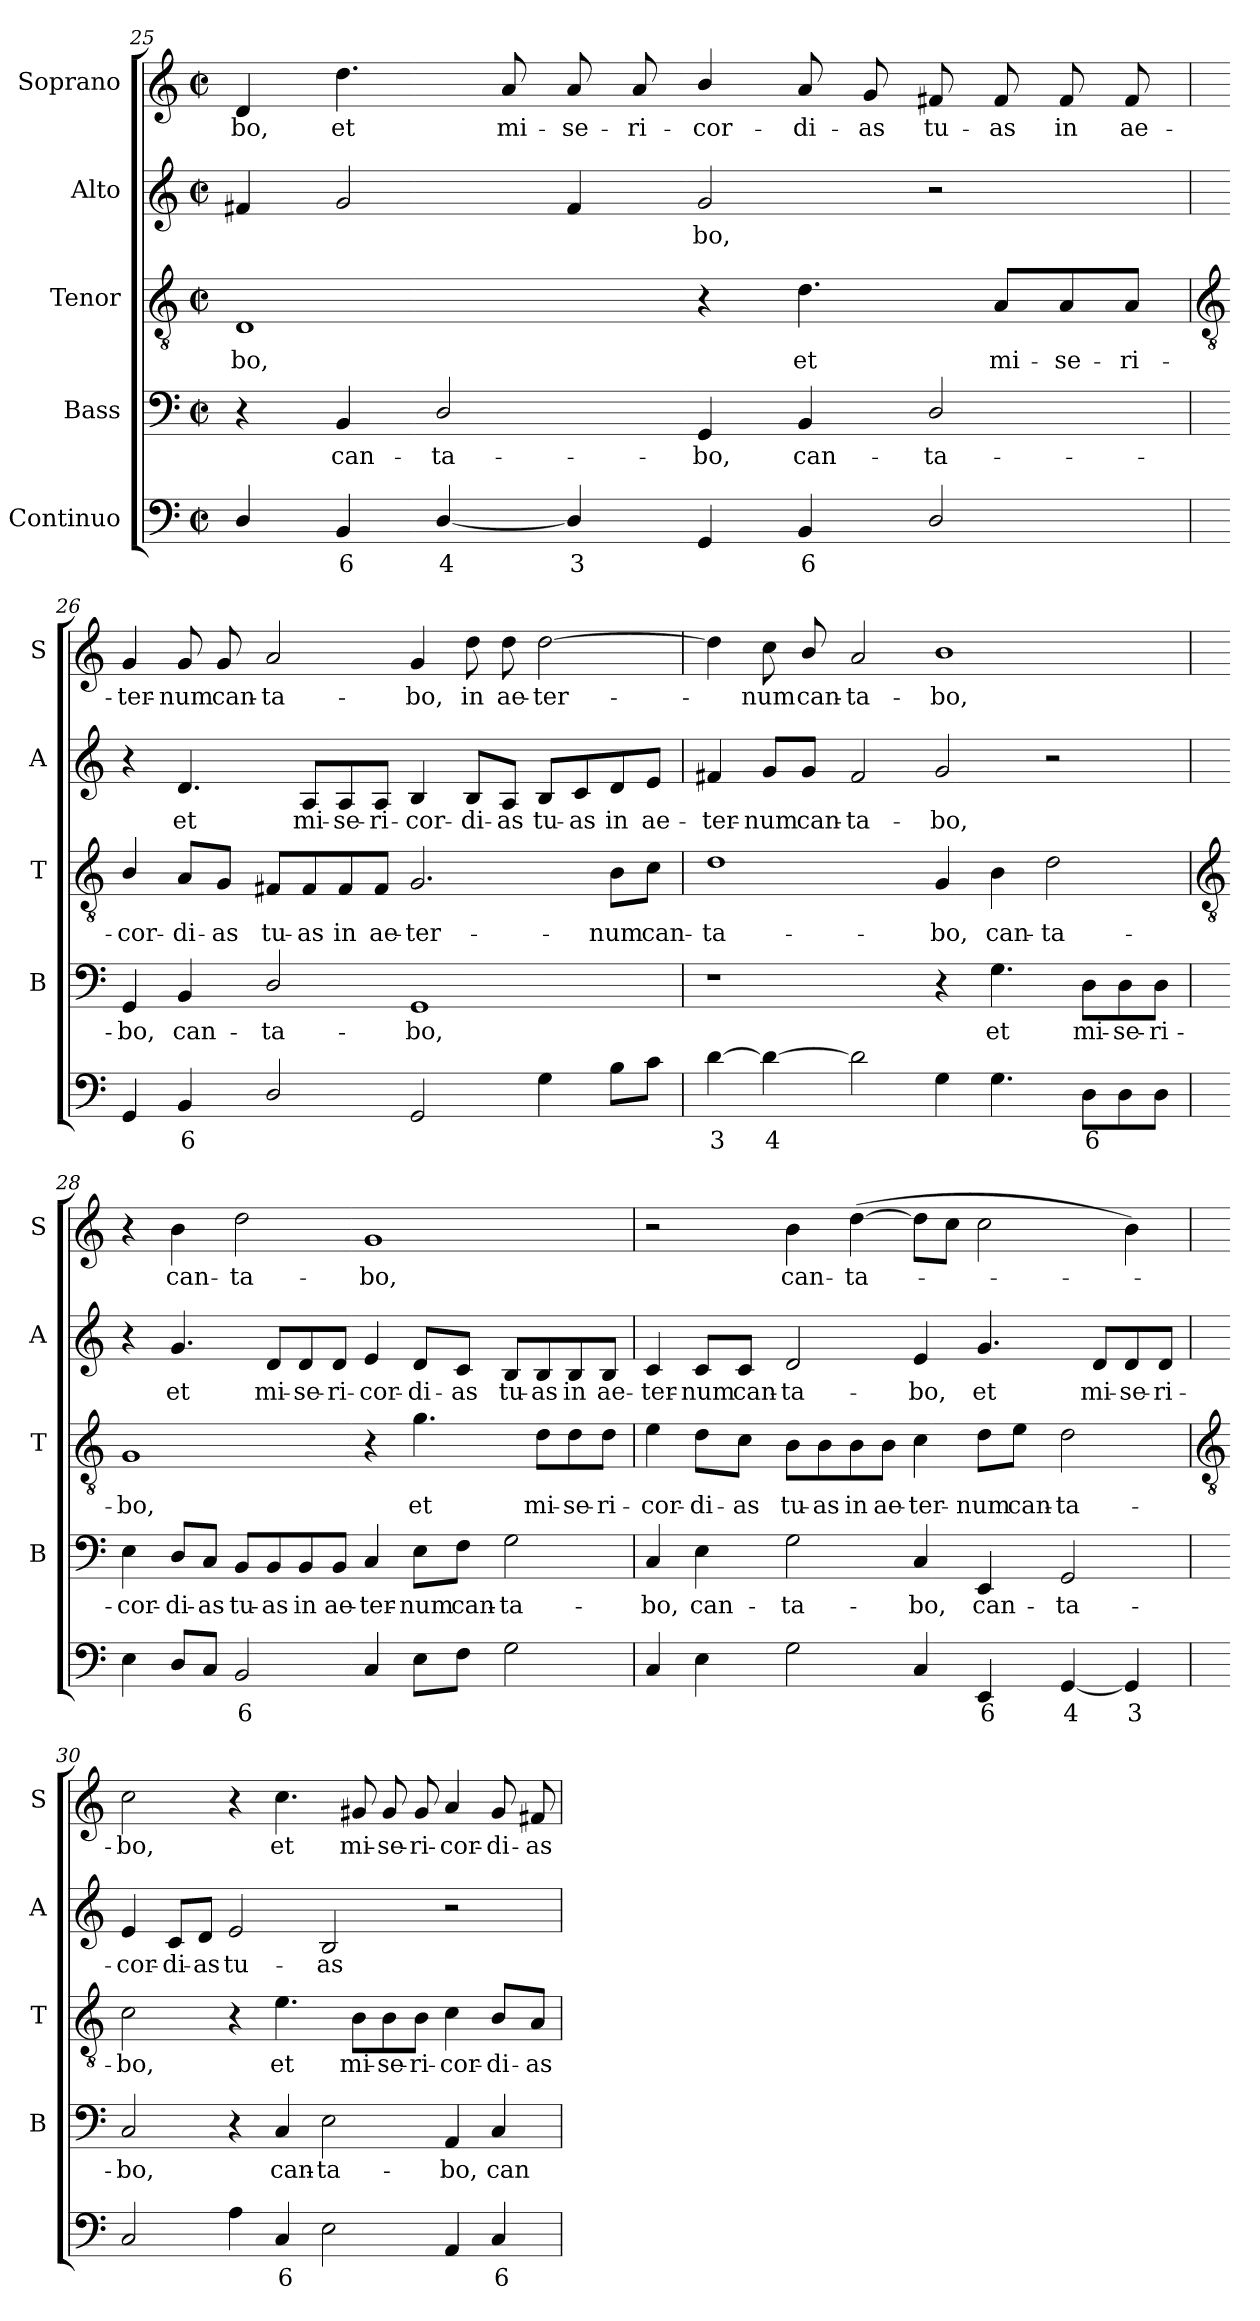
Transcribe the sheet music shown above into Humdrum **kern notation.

**kern	**text	**kern	**text	**kern	**text	**kern	**text	**kern	**text
*part5	*part5	*part4	*part4	*part3	*part3	*part2	*part2	*part1	*part1
*staff5	*staff5	*staff4	*staff4	*staff3	*staff3	*staff2	*staff2	*staff1	*staff1
*I"Continuo	*	*I"Bass	*	*I"Tenor	*	*I"Alto	*	*I"Soprano	*
*	*	*I'B	*	*I'T	*	*I'A	*	*I'S	*
*clefF4	*	*clefF4	*	*clefGv2	*	*clefG2	*	*clefG2	*
*k[]	*	*k[]	*	*k[]	*	*k[]	*	*k[]	*
*C:	*	*C:	*	*C:	*	*C:	*	*C:	*
*M4/2	*	*M4/2	*	*M4/2	*	*M4/2	*	*M4/2	*
*met(c|)	*	*met(c|)	*	*met(c|)	*	*met(c|)	*	*met(c|)	*
=25	=25	=25	=25	=25	=25	=25	=25	=25	=25
!	!	!	!	!	!LO:LY:b	!	!	!	!LO:LY:b
4D/	.	4r	.	1D	-bo,	4f#X	.	4d	bo,
!	!LO:LY:b	!	!LO:LY:b	!	!	!	!	!	!LO:LY:b
4BB	6	4BB	can-	.	.	2g	.	4.dd	et
!	!LO:LY:b	!	!LO:LY:b	!	!	!	!	!	!
[4D/	4	2D/	-ta-	.	.	.	.	.	.
!	!	!	!	!	!	!	!	!	!LO:LY:b
.	.	.	.	.	.	.	.	8a	mi-
!	!LO:LY:b	!	!	!	!	!	!	!	!LO:LY:b
4D/]	3	.	.	.	.	4f#	.	8a	-se-
!	!	!	!	!	!	!	!	!	!LO:LY:b
.	.	.	.	.	.	.	.	8a	-ri-
!	!	!	!LO:LY:b	!	!	!	!LO:LY:b	!	!LO:LY:b
4GG	.	4GG	-bo,	4r	.	2g	bo,	4b/	-cor-
!	!LO:LY:b	!	!LO:LY:b	!	!LO:LY:b	!	!	!	!LO:LY:b
4BB	6	4BB	can-	4.d	et	.	.	8a	-di-
!	!	!	!	!	!	!	!	!	!LO:LY:b
.	.	.	.	.	.	.	.	8g	-as
!	!	!	!LO:LY:b	!	!	!	!	!	!LO:LY:b
2D/	.	2D/	-ta-	.	.	2r	.	8f#X	tu-
!	!	!	!	!	!LO:LY:b	!	!	!	!LO:LY:b
.	.	.	.	8A/L	mi-	.	.	8f#	-as
!	!	!	!	!	!LO:LY:b	!	!	!	!LO:LY:b
.	.	.	.	8A/	-se-	.	.	8f#	in
!	!	!	!	!	!LO:LY:b	!	!	!	!LO:LY:b
.	.	.	.	8A/J	-ri-	.	.	8f#	ae-
!!LO:LB:g=z
=26	=26	=26	=26	=26	=26	=26	=26	=26	=26
*	*	*	*	*clefGv2	*	*	*	*	*
!	!	!	!LO:LY:b	!	!LO:LY:b	!	!	!	!LO:LY:b
4GG	.	4GG	-bo,	4B/	-cor-	4r	.	4g	-ter-
!	!LO:LY:b	!	!LO:LY:b	!	!LO:LY:b	!	!LO:LY:b	!	!LO:LY:b
4BB	6	4BB	can-	8A/L	-di-	4.d	et	8g	-num
!	!	!	!	!	!LO:LY:b	!	!	!	!LO:LY:b
.	.	.	.	8G/J	-as	.	.	8g	can-
!	!	!	!LO:LY:b	!	!LO:LY:b	!	!	!	!LO:LY:b
2D/	.	2D/	-ta-	8F#X/L	tu-	.	.	2a	-ta-
!	!	!	!	!	!LO:LY:b	!	!LO:LY:b	!	!
.	.	.	.	8F#/	-as	8A/L	mi-	.	.
!	!	!	!	!	!LO:LY:b	!	!LO:LY:b	!	!
.	.	.	.	8F#/	in	8A/	-se-	.	.
!	!	!	!	!	!LO:LY:b	!	!LO:LY:b	!	!
.	.	.	.	8F#/J	ae-	8A/J	-ri-	.	.
!	!	!	!LO:LY:b	!	!LO:LY:b	!	!LO:LY:b	!	!LO:LY:b
2GG	.	1GG	-bo,	2.G	-ter-	4B	-cor-	4g	-bo,
!	!	!	!	!	!	!	!LO:LY:b	!	!LO:LY:b
.	.	.	.	.	.	8B/L	-di-	8dd	in
!	!	!	!	!	!	!	!LO:LY:b	!	!LO:LY:b
.	.	.	.	.	.	8A/J	-as	8dd	ae-
!	!	!	!	!	!	!	!LO:LY:b	!	!LO:LY:b
4G	.	.	.	.	.	8B/L	tu-	[2dd	-ter-
!	!	!	!	!	!	!	!LO:LY:b	!	!
.	.	.	.	.	.	8c/	-as	.	.
!	!	!	!	!	!LO:LY:b	!	!LO:LY:b	!	!
8BL	.	.	.	8B\L	-num	8d/	in	.	.
!	!	!	!	!	!LO:LY:b	!	!LO:LY:b	!	!
8cJ	.	.	.	8c\J	can-	8e/J	ae-	.	.
=27	=27	=27	=27	=27	=27	=27	=27	=27	=27
!	!LO:LY:b	!	!	!	!LO:LY:b	!	!LO:LY:b	!	!
[4d	3	1r	.	1d	-ta-	4f#X	-ter-	4dd]	.
!	!LO:LY:b	!	!	!	!	!	!LO:LY:b	!	!LO:LY:b
4d_	4	.	.	.	.	8g/L	-num	8cc	num
!	!	!	!	!	!	!	!LO:LY:b	!	!LO:LY:b
.	.	.	.	.	.	8g/J	can-	8b/	can-
!	!	!	!	!	!	!	!LO:LY:b	!	!LO:LY:b
2d]	.	.	.	.	.	2f#	-ta-	2a	-ta-
!	!	!	!	!	!LO:LY:b	!	!LO:LY:b	!	!LO:LY:b
4G	.	4r	.	4G	-bo,	2g	-bo,	1b	-bo,
!	!	!	!LO:LY:b	!	!LO:LY:b	!	!	!	!
4.G	.	4.G	et	4B	can-	.	.	.	.
!	!	!	!	!	!LO:LY:b	!	!	!	!
.	.	.	.	2d	-ta-	2r	.	.	.
!	!LO:LY:b	!	!LO:LY:b	!	!	!	!	!	!
8DL	6	8D\L	mi-	.	.	.	.	.	.
!	!	!	!LO:LY:b	!	!	!	!	!	!
8D	.	8D\	-se-	.	.	.	.	.	.
!	!	!	!LO:LY:b	!	!	!	!	!	!
8DJ	.	8D\J	-ri-	.	.	.	.	.	.
!!LO:LB:g=z
=28	=28	=28	=28	=28	=28	=28	=28	=28	=28
*	*	*	*	*clefGv2	*	*	*	*	*
!	!	!	!LO:LY:b	!	!LO:LY:b	!	!	!	!
4E	.	4E	-cor-	1G	-bo,	4r	.	4r	.
!	!	!	!LO:LY:b	!	!	!	!LO:LY:b	!	!LO:LY:b
8DL	.	8D/L	-di-	.	.	4.g	et	4b	can-
!	!	!	!LO:LY:b	!	!	!	!	!	!
8CJ	.	8C/J	-as	.	.	.	.	.	.
!	!LO:LY:b	!	!LO:LY:b	!	!	!	!	!	!LO:LY:b
2BB	6	8BB/L	tu-	.	.	.	.	2dd	-ta-
!	!	!	!LO:LY:b	!	!	!	!LO:LY:b	!	!
.	.	8BB/	-as	.	.	8d/L	mi-	.	.
!	!	!	!LO:LY:b	!	!	!	!LO:LY:b	!	!
.	.	8BB/	in	.	.	8d/	-se-	.	.
!	!	!	!LO:LY:b	!	!	!	!LO:LY:b	!	!
.	.	8BB/J	ae-	.	.	8d/J	-ri-	.	.
!	!	!	!LO:LY:b	!	!	!	!LO:LY:b	!	!LO:LY:b
4C	.	4C	-ter-	4r	.	4e	-cor-	1g	-bo,
!	!	!	!LO:LY:b	!	!LO:LY:b	!	!LO:LY:b	!	!
8EL	.	8E\L	-num	4.g	et	8d/L	-di-	.	.
!	!	!	!LO:LY:b	!	!	!	!LO:LY:b	!	!
8FJ	.	8F\J	can-	.	.	8c/J	-as	.	.
!	!	!	!LO:LY:b	!	!	!	!LO:LY:b	!	!
2G	.	2G	-ta-	.	.	8B/L	tu-	.	.
!	!	!	!	!	!LO:LY:b	!	!LO:LY:b	!	!
.	.	.	.	8d\L	mi-	8B/	-as	.	.
!	!	!	!	!	!LO:LY:b	!	!LO:LY:b	!	!
.	.	.	.	8d\	-se-	8B/	in	.	.
!	!	!	!	!	!LO:LY:b	!	!LO:LY:b	!	!
.	.	.	.	8d\J	-ri-	8B/J	ae-	.	.
=29	=29	=29	=29	=29	=29	=29	=29	=29	=29
!	!	!	!LO:LY:b	!	!LO:LY:b	!	!LO:LY:b	!	!
4C	.	4C	-bo,	4e	-cor-	4c	-ter-	2r	.
!	!	!	!LO:LY:b	!	!LO:LY:b	!	!LO:LY:b	!	!
4E	.	4E	can-	8d\L	-di-	8c/L	-num	.	.
!	!	!	!	!	!LO:LY:b	!	!LO:LY:b	!	!
.	.	.	.	8c\J	-as	8c/J	can-	.	.
!	!	!	!LO:LY:b	!	!LO:LY:b	!	!LO:LY:b	!	!LO:LY:b
2G	.	2G	-ta-	8B\L	tu-	2d	-ta-	4b	can-
!	!	!	!	!	!LO:LY:b	!	!	!	!
.	.	.	.	8B\	-as	.	.	.	.
!	!	!	!	!	!LO:LY:b	!	!	!	!LO:LY:b
.	.	.	.	8B\	in	.	.	(>[4dd	-ta-
!	!	!	!	!	!LO:LY:b	!	!	!	!
.	.	.	.	8B\J	ae-	.	.	.	.
!	!	!	!LO:LY:b	!	!LO:LY:b	!	!LO:LY:b	!	!
4C	.	4C	-bo,	4c	-ter-	4e	-bo,	8ddL]	.
.	.	.	.	.	.	.	.	8ccJ	.
!	!LO:LY:b	!	!LO:LY:b	!	!LO:LY:b	!	!LO:LY:b	!	!
4EE	6	4EE	can-	8d\L	-num	4.g	et	2cc	.
!	!	!	!	!	!LO:LY:b	!	!	!	!
.	.	.	.	8e\J	can-	.	.	.	.
!	!LO:LY:b	!	!LO:LY:b	!	!LO:LY:b	!	!	!	!
[4GG	4	2GG	-ta-	2d	-ta-	.	.	.	.
!	!	!	!	!	!	!	!LO:LY:b	!	!
.	.	.	.	.	.	8d/L	mi-	.	.
!	!LO:LY:b	!	!	!	!	!	!LO:LY:b	!	!
4GG]	3	.	.	.	.	8d/	-se-	4b)	.
!	!	!	!	!	!	!	!LO:LY:b	!	!
.	.	.	.	.	.	8d/J	-ri-	.	.
!!LO:LB:g=z
=30	=30	=30	=30	=30	=30	=30	=30	=30	=30
*	*	*	*	*clefGv2	*	*	*	*	*
!	!	!	!LO:LY:b	!	!LO:LY:b	!	!LO:LY:b	!	!LO:LY:b
2C	.	2C	-bo,	2c	-bo,	4e	-cor-	2cc	bo,
!	!	!	!	!	!	!	!LO:LY:b	!	!
.	.	.	.	.	.	8c/L	-di-	.	.
!	!	!	!	!	!	!	!LO:LY:b	!	!
.	.	.	.	.	.	8d/J	-as	.	.
!	!	!	!	!	!	!	!LO:LY:b	!	!
4A	.	4r	.	4r	.	2e	tu-	4r	.
!	!LO:LY:b	!	!LO:LY:b	!	!LO:LY:b	!	!	!	!LO:LY:b
4C	6	4C	can-	4.e	et	.	.	4.cc	et
!	!	!	!LO:LY:b	!	!	!	!LO:LY:b	!	!
2E	.	2E	-ta-	.	.	2B	-as	.	.
!	!	!	!	!	!LO:LY:b	!	!	!	!LO:LY:b
.	.	.	.	8B\L	mi-	.	.	8g#X	mi-
!	!	!	!	!	!LO:LY:b	!	!	!	!LO:LY:b
.	.	.	.	8B\	-se-	.	.	8g#	-se-
!	!	!	!	!	!LO:LY:b	!	!	!	!LO:LY:b
.	.	.	.	8B\J	-ri-	.	.	8g#	-ri-
!	!	!	!LO:LY:b	!	!LO:LY:b	!	!	!	!LO:LY:b
4AA	.	4AA	-bo,	4c	-cor-	2r	.	4a	-cor-
!	!LO:LY:b	!	!LO:LY:b	!	!LO:LY:b	!	!	!	!LO:LY:b
4C	6	4C	can-	8B/L	-di-	.	.	8g#	-di-
!	!	!	!	!	!LO:LY:b	!	!	!	!LO:LY:b
.	.	.	.	8A/J	-as	.	.	8f#X	-as
=	=	=	=	=	=	=	=	=	=
*-	*-	*-	*-	*-	*-	*-	*-	*-	*-
